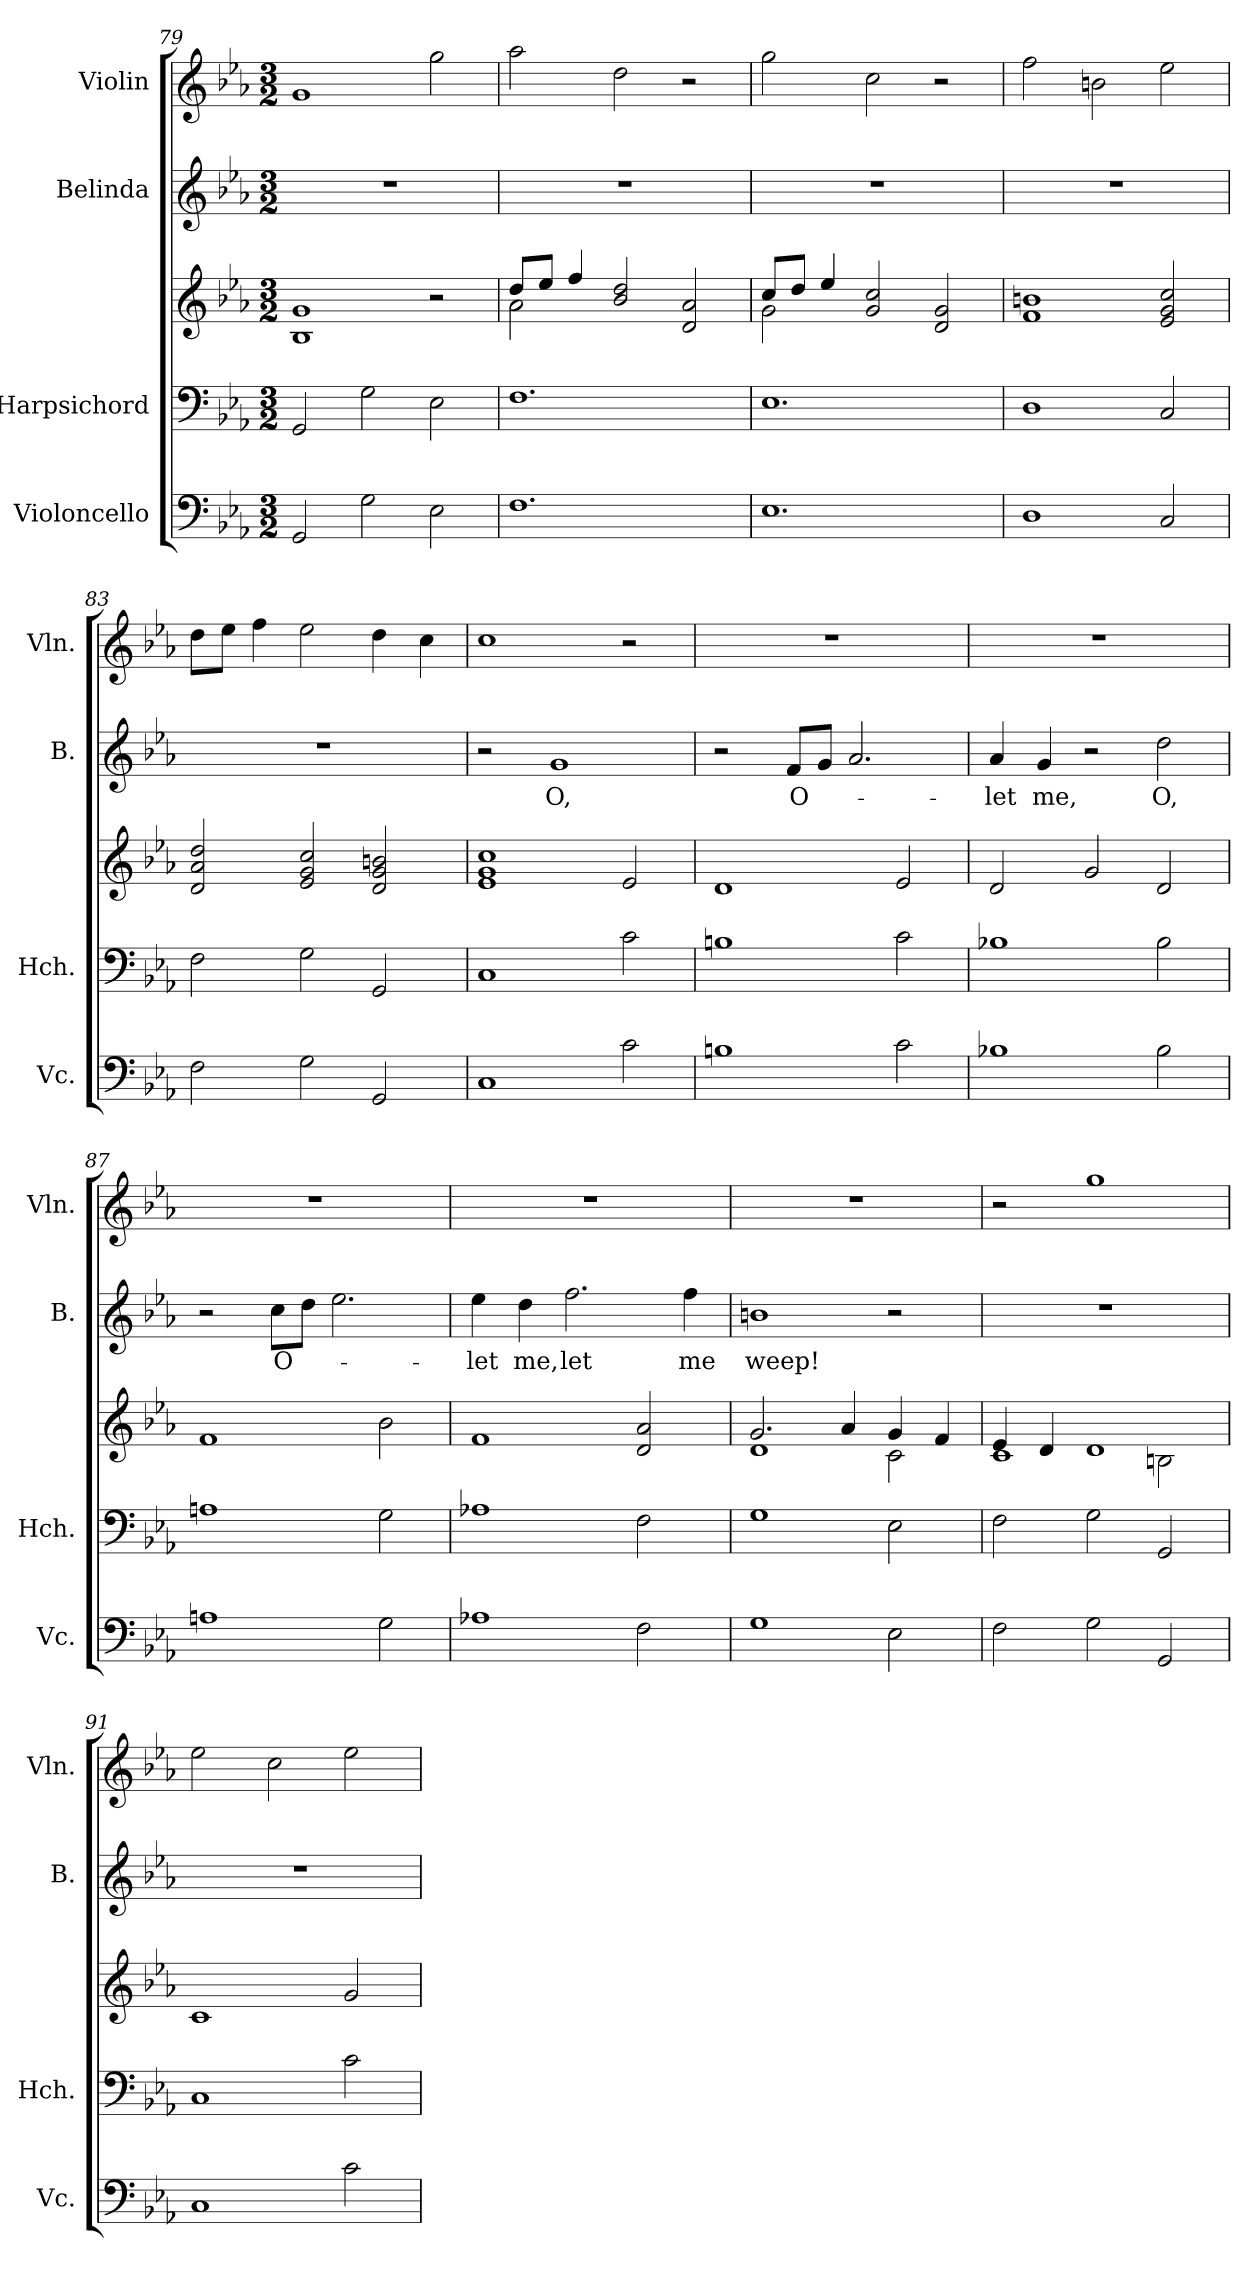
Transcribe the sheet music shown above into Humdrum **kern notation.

**kern	**kern	**kern	**kern	**text	**kern
*part4	*part3	*part3	*part2	*part2	*part1
*staff5	*staff4	*staff3	*staff2	*staff2	*staff1
*I"Violoncello	*I"Harpsichord	*	*I"Belinda	*	*I"Violin
*I'Vc.	*I'Hch.	*	*I'B.	*	*I'Vln.
*clefF4	*clefF4	*clefG2	*clefG2	*	*clefG2
*k[b-e-a-]	*k[b-e-a-]	*k[b-e-a-]	*k[b-e-a-]	*	*k[b-e-a-]
*M3/2	*M3/2	*M3/2	*M3/2	*	*M3/2
=79	=79	=79	=79	=79	=79
2GG/	2GG/	1B- 1g	1.r	.	1g
2G\	2G\	.	.	.	.
2E-\	2E-\	2r	.	.	2gg\
=80	=80	=80	=80	=80	=80
*	*	*^	*	*	*
1.F	1.F	8dd/L	2a-\	1.r	.	2aa-\
.	.	8ee-/J	.	.	.	.
.	.	4ff/	.	.	.	.
.	.	2b-/ 2dd/	1ryy	.	.	2dd\
.	.	2d/ 2a-/	.	.	.	2r
=81	=81	=81	=81	=81	=81	=81
1.E-	1.E-	8cc/L	2g\	1.r	.	2gg\
.	.	8dd/J	.	.	.	.
.	.	4ee-/	.	.	.	.
.	.	2g/ 2cc/	1ryy	.	.	2cc\
.	.	2d/ 2g/	.	.	.	2r
*	*	*v	*v	*	*	*
=82	=82	=82	=82	=82	=82
1D	1D	1f 1bn	1.r	.	2ff\
.	.	.	.	.	2bn\
2C/	2C/	2e-/ 2g/ 2cc/	.	.	2ee-\
!!LO:LB:g=z
=83	=83	=83	=83	=83	=83
2F\	2F\	2d/ 2a-/ 2dd/	1.r	.	8dd\L
.	.	.	.	.	8ee-\J
.	.	.	.	.	4ff\
2G\	2G\	2e-/ 2g/ 2cc/	.	.	2ee-\
2GG/	2GG/	2d/ 2g/ 2bn/	.	.	4dd\
.	.	.	.	.	4cc\
=84	=84	=84	=84	=84	=84
1C	1C	1e- 1g 1cc	2r	.	1cc
!	!	!	!	!LO:LY:b	!
.	.	.	1g	O,	.
2c\	2c\	2e-/	.	.	2r
=85	=85	=85	=85	=85	=85
1Bn	1Bn	1d	2r	.	1.r
!	!	!	!	!LO:LY:b	!
.	.	.	8f/L	O-	.
.	.	.	8g/J	.	.
.	.	.	2.a-/	.	.
2c\	2c\	2e-/	.	.	.
=86	=86	=86	=86	=86	=86
!	!	!	!	!LO:LY:b	!
1B-X	1B-X	2d/	4a-/	-let	1.r
!	!	!	!	!LO:LY:b	!
.	.	.	4g/	me,	.
.	.	2g/	2r	.	.
!	!	!	!	!LO:LY:b	!
2B-\	2B-\	2d/	2dd\	O,	.
=87	=87	=87	=87	=87	=87
1An	1An	1f	2r	.	1.r
!	!	!	!	!LO:LY:b	!
.	.	.	8cc\L	O-	.
.	.	.	8dd\J	.	.
.	.	.	2.ee-\	.	.
2G\	2G\	2b-\	.	.	.
=88	=88	=88	=88	=88	=88
!	!	!	!	!LO:LY:b	!
1A-X	1A-X	1f	4ee-\	-let	1.r
!	!	!	!	!LO:LY:b	!
.	.	.	4dd\	me,	.
!	!	!	!	!LO:LY:b	!
.	.	.	2.ff\	let	.
2F\	2F\	2d/ 2a-/	.	.	.
!	!	!	!	!LO:LY:b	!
.	.	.	4ff\	me	.
=89	=89	=89	=89	=89	=89
*	*	*^	*	*	*
!	!	!	!	!	!LO:LY:b	!
1G	1G	2.g/	1d	1bn	weep!	1.r
.	.	4a-/	.	.	.	.
2E-\	2E-\	4g/	2c\	2r	.	.
.	.	4f/	.	.	.	.
!!LO:PB:g=z
=90	=90	=90	=90	=90	=90	=90
2F\	2F\	4e-/	1c	1.r	.	2r
.	.	4d/	.	.	.	.
2G\	2G\	1d	.	.	.	1gg
2GG/	2GG/	.	2Bn\	.	.	.
*	*	*v	*v	*	*	*
=91	=91	=91	=91	=91	=91
1C	1C	1c	1.r	.	2ee-\
.	.	.	.	.	2cc\
2c\	2c\	2g/	.	.	2ee-\
=	=	=	=	=	=
*-	*-	*-	*-	*-	*-
